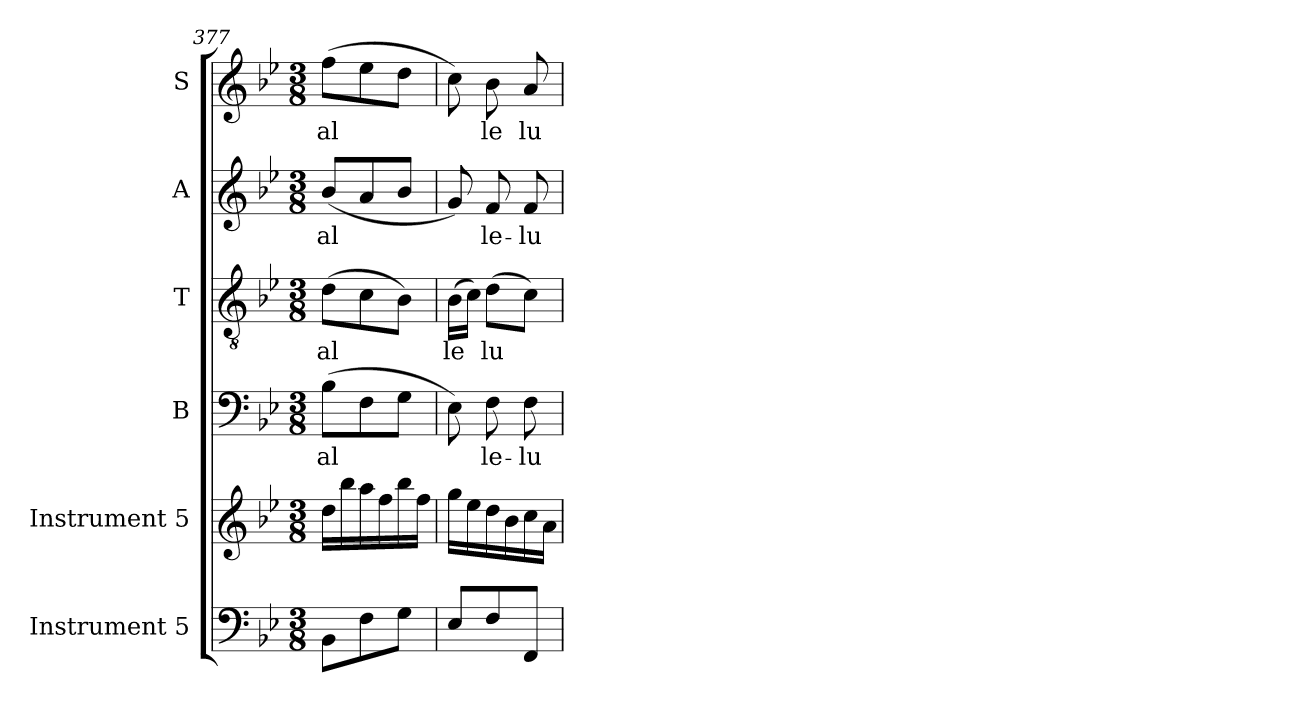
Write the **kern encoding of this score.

**kern	**kern	**kern	**text	**kern	**text	**kern	**text	**kern	**text
*part6	*part5	*part4	*part4	*part3	*part3	*part2	*part2	*part1	*part1
*staff6	*staff5	*staff4	*staff4	*staff3	*staff3	*staff2	*staff2	*staff1	*staff1
*I"Instrument 5	*I"Instrument 5	*I"B	*	*I"T	*	*I"A	*	*I"S	*
*	*	*I'B	*	*I'T	*	*I'A	*	*I'S	*
*clefF4	*clefG2	*clefF4	*	*clefGv2	*	*clefG2	*	*clefG2	*
*k[b-e-]	*k[b-e-]	*k[b-e-]	*	*k[b-e-]	*	*k[b-e-]	*	*k[b-e-]	*
*B-:	*B-:	*B-:	*	*B-:	*	*B-:	*	*B-:	*
*M3/8	*M3/8	*M3/8	*	*M3/8	*	*M3/8	*	*M3/8	*
=377	=377	=377	=377	=377	=377	=377	=377	=377	=377
!	!	!	!LO:LY:b:cj	!	!LO:LY:b:cj	!	!LO:LY:b:cj	!	!LO:LY:b:cj
8BB-\L	16dd\L	(>8B-\L	al-	(>8d\L	al-	(<8b-/L	al-	(>8ff\L	al
.	16bb-\	.	.	.	.	.	.	.	.
!	!	!	!LO:LY:b:cj	!	!LO:LY:b:cj	!	!LO:LY:b:cj	!	!LO:LY:b:cj
8F\	16aa\	8F\	--	8c\	--	8a/	--	8ee-\	.
.	16ff\	.	.	.	.	.	.	.	.
!	!	!	!LO:LY:b:cj	!	!LO:LY:b:cj	!	!LO:LY:b:cj	!	!LO:LY:b:cj
8G\J	16bb-\	8G\J	--	8B-\J)	--	8b-/J	--	8dd\J	.
.	16ff\J	.	.	.	.	.	.	.	.
=378	=378	=378	=378	=378	=378	=378	=378	=378	=378
!	!	!	!LO:LY:b:cj	!	!LO:LY:b:cj	!	!LO:LY:b:cj	!	!LO:LY:b:cj
8E-/L	16gg\L	8E-\)	--	(>16B-\L	-le-	8g/)	--	8cc\)	.
!	!	!	!	!	!LO:LY:b:cj	!	!	!	!
.	16ee-\	.	.	16c\J)	--	.	.	.	.
!	!	!	!LO:LY:b:cj	!	!LO:LY:b:cj	!	!LO:LY:b:cj	!	!LO:LY:b:cj
8F/	16dd\	8F\	-le-	(>8d\L	-lu-	8f/	-le-	8b-\	le
.	16b-\	.	.	.	.	.	.	.	.
!	!	!	!LO:LY:b:cj	!	!LO:LY:b:cj	!	!LO:LY:b:cj	!	!LO:LY:b:cj
8FF/J	16cc\	8F\	-lu-	8c\J)	--	8f/	-lu-	8a/	lu
.	16a\J	.	.	.	.	.	.	.	.
=	=	=	=	=	=	=	=	=	=
*-	*-	*-	*-	*-	*-	*-	*-	*-	*-
